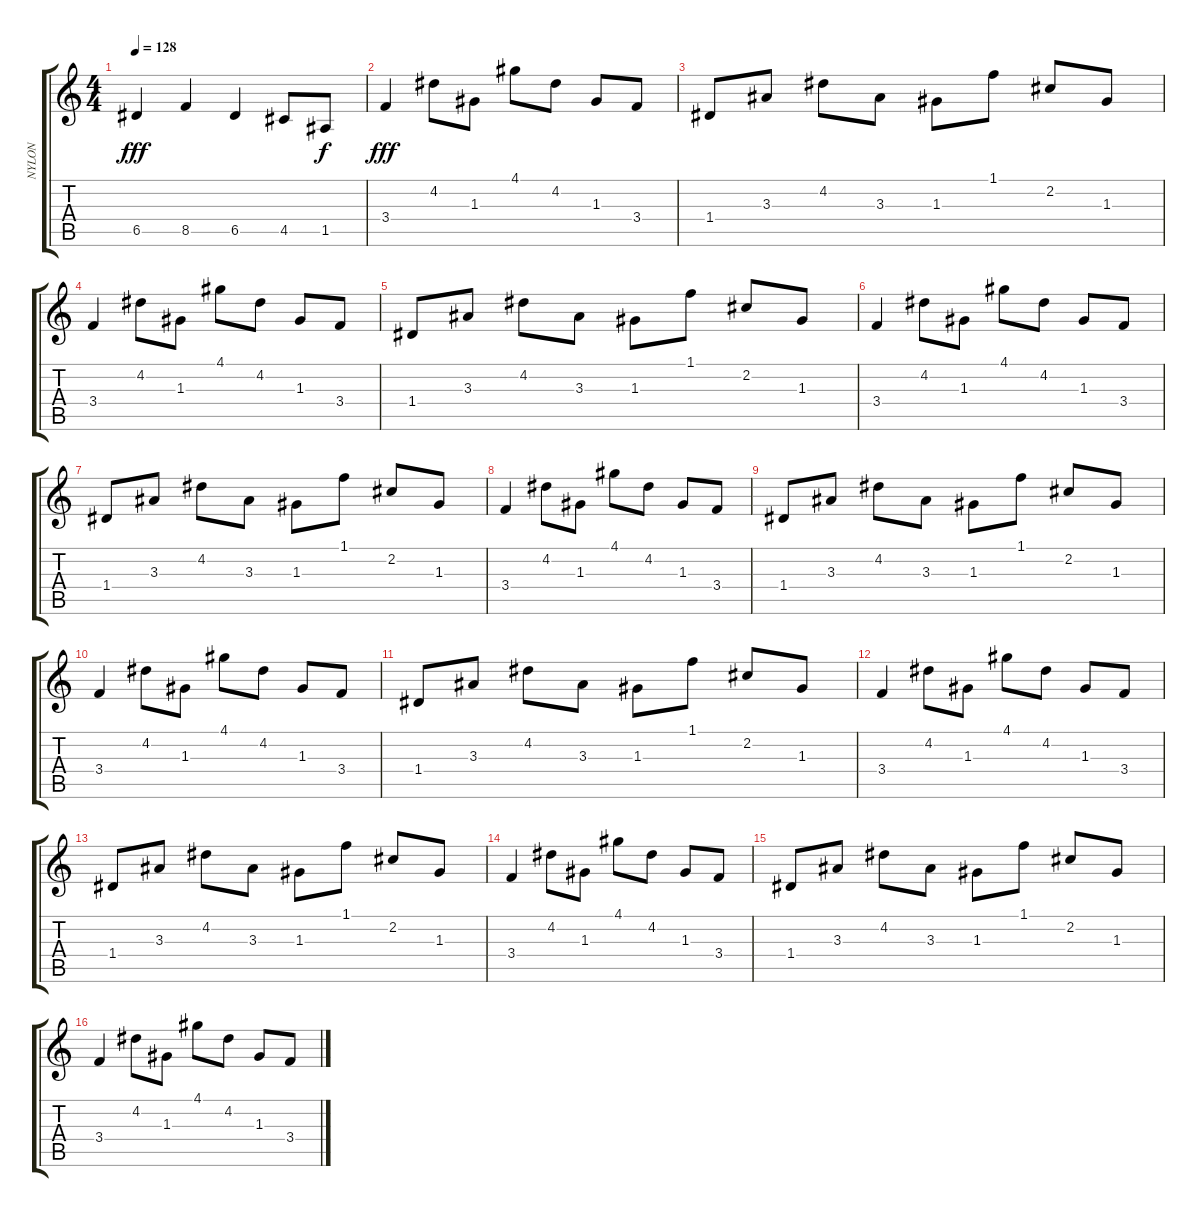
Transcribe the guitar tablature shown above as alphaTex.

\track ("NYLON" "NYLON") {instrument acousticguitarnylon}
\staff {score tabs}
\tuning (E4 B3 G3 D3 A2 E2) {hide}
\ts (4 4)
\tempo 128
\clef g2
\ks c
6.5.4{dy fff} 8.5.4 6.5.4 4.5.8 1.5.8{dy f} |
3.4.4{dy fff} 4.2.8 1.3.8 4.1.8 4.2.8 1.3.8 3.4.8 |
1.4.8 3.3.8 4.2.8 3.3.8 1.3.8 1.1.8 2.2.8 1.3.8 |
3.4.4 4.2.8 1.3.8 4.1.8 4.2.8 1.3.8 3.4.8 |
1.4.8 3.3.8 4.2.8 3.3.8 1.3.8 1.1.8 2.2.8 1.3.8 |
3.4.4 4.2.8 1.3.8 4.1.8 4.2.8 1.3.8 3.4.8 |
1.4.8 3.3.8 4.2.8 3.3.8 1.3.8 1.1.8 2.2.8 1.3.8 |
3.4.4 4.2.8 1.3.8 4.1.8 4.2.8 1.3.8 3.4.8 |
1.4.8 3.3.8 4.2.8 3.3.8 1.3.8 1.1.8 2.2.8 1.3.8 |
3.4.4 4.2.8 1.3.8 4.1.8 4.2.8 1.3.8 3.4.8 |
1.4.8 3.3.8 4.2.8 3.3.8 1.3.8 1.1.8 2.2.8 1.3.8 |
3.4.4 4.2.8 1.3.8 4.1.8 4.2.8 1.3.8 3.4.8 |
1.4.8 3.3.8 4.2.8 3.3.8 1.3.8 1.1.8 2.2.8 1.3.8 |
3.4.4 4.2.8 1.3.8 4.1.8 4.2.8 1.3.8 3.4.8 |
1.4.8 3.3.8 4.2.8 3.3.8 1.3.8 1.1.8 2.2.8 1.3.8 |
3.4.4 4.2.8 1.3.8 4.1.8 4.2.8 1.3.8 3.4.8
